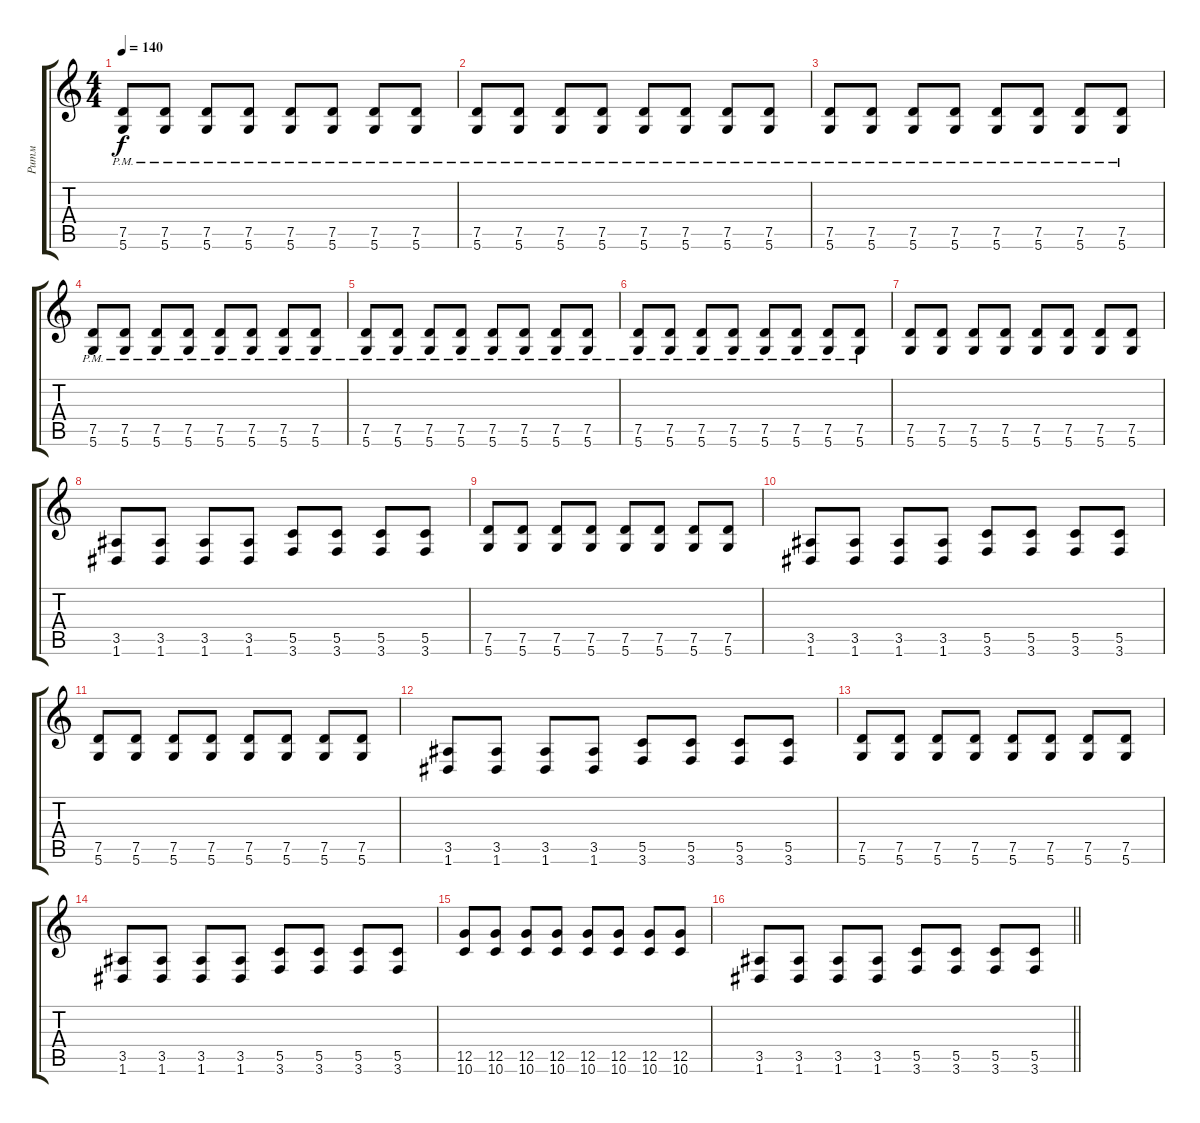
\track ("Ритм" "Ритм") {instrument distortionguitar}
\staff {score tabs}
\tuning (D4 A3 F3 C3 G2 D2) {hide}
\ts (4 4)
\tempo 140
\clef g2
\ks c
(7.5{pm} 5.6{pm}).8{dy f} (7.5{pm} 5.6{pm}).8 (7.5{pm} 5.6{pm}).8 (7.5{pm} 5.6{pm}).8 (7.5{pm} 5.6{pm}).8 (7.5{pm} 5.6{pm}).8 (7.5{pm} 5.6{pm}).8 (7.5{pm} 5.6{pm}).8 |
(7.5{pm} 5.6{pm}).8 (7.5{pm} 5.6{pm}).8 (7.5{pm} 5.6{pm}).8 (7.5{pm} 5.6{pm}).8 (7.5{pm} 5.6{pm}).8 (7.5{pm} 5.6{pm}).8 (7.5{pm} 5.6{pm}).8 (7.5{pm} 5.6{pm}).8 |
(7.5{pm} 5.6{pm}).8 (7.5{pm} 5.6{pm}).8 (7.5{pm} 5.6{pm}).8 (7.5{pm} 5.6{pm}).8 (7.5{pm} 5.6{pm}).8 (7.5{pm} 5.6{pm}).8 (7.5{pm} 5.6{pm}).8 (7.5{pm} 5.6{pm}).8 |
(7.5{pm} 5.6{pm}).8 (7.5{pm} 5.6{pm}).8 (7.5{pm} 5.6{pm}).8 (7.5{pm} 5.6{pm}).8 (7.5{pm} 5.6{pm}).8 (7.5{pm} 5.6{pm}).8 (7.5{pm} 5.6{pm}).8 (7.5{pm} 5.6{pm}).8 |
(7.5{pm} 5.6{pm}).8 (7.5{pm} 5.6{pm}).8 (7.5{pm} 5.6{pm}).8 (7.5{pm} 5.6{pm}).8 (7.5{pm} 5.6{pm}).8 (7.5{pm} 5.6{pm}).8 (7.5{pm} 5.6{pm}).8 (7.5{pm} 5.6{pm}).8 |
(7.5{pm} 5.6{pm}).8 (7.5{pm} 5.6{pm}).8 (7.5{pm} 5.6{pm}).8 (7.5{pm} 5.6{pm}).8 (7.5{pm} 5.6{pm}).8 (7.5{pm} 5.6{pm}).8 (7.5{pm} 5.6{pm}).8 (7.5{pm} 5.6{pm}).8 |
(7.5 5.6).8 (7.5 5.6).8 (7.5 5.6).8 (7.5 5.6).8 (7.5 5.6).8 (7.5 5.6).8 (7.5 5.6).8 (7.5 5.6).8 |
(3.5 1.6).8 (3.5 1.6).8 (3.5 1.6).8 (3.5 1.6).8 (5.5 3.6).8 (5.5 3.6).8 (5.5 3.6).8 (5.5 3.6).8 |
(7.5 5.6).8 (7.5 5.6).8 (7.5 5.6).8 (7.5 5.6).8 (7.5 5.6).8 (7.5 5.6).8 (7.5 5.6).8 (7.5 5.6).8 |
(3.5 1.6).8 (3.5 1.6).8 (3.5 1.6).8 (3.5 1.6).8 (5.5 3.6).8 (5.5 3.6).8 (5.5 3.6).8 (5.5 3.6).8 |
(7.5 5.6).8 (7.5 5.6).8 (7.5 5.6).8 (7.5 5.6).8 (7.5 5.6).8 (7.5 5.6).8 (7.5 5.6).8 (7.5 5.6).8 |
(3.5 1.6).8 (3.5 1.6).8 (3.5 1.6).8 (3.5 1.6).8 (5.5 3.6).8 (5.5 3.6).8 (5.5 3.6).8 (5.5 3.6).8 |
(7.5 5.6).8 (7.5 5.6).8 (7.5 5.6).8 (7.5 5.6).8 (7.5 5.6).8 (7.5 5.6).8 (7.5 5.6).8 (7.5 5.6).8 |
(3.5 1.6).8 (3.5 1.6).8 (3.5 1.6).8 (3.5 1.6).8 (5.5 3.6).8 (5.5 3.6).8 (5.5 3.6).8 (5.5 3.6).8 |
(12.5 10.6).8 (12.5 10.6).8 (12.5 10.6).8 (12.5 10.6).8 (12.5 10.6).8 (12.5 10.6).8 (12.5 10.6).8 (12.5 10.6).8 |
\barLineRight lightlight
(3.5 1.6).8 (3.5 1.6).8 (3.5 1.6).8 (3.5 1.6).8 (5.5 3.6).8 (5.5 3.6).8 (5.5 3.6).8 (5.5 3.6).8
